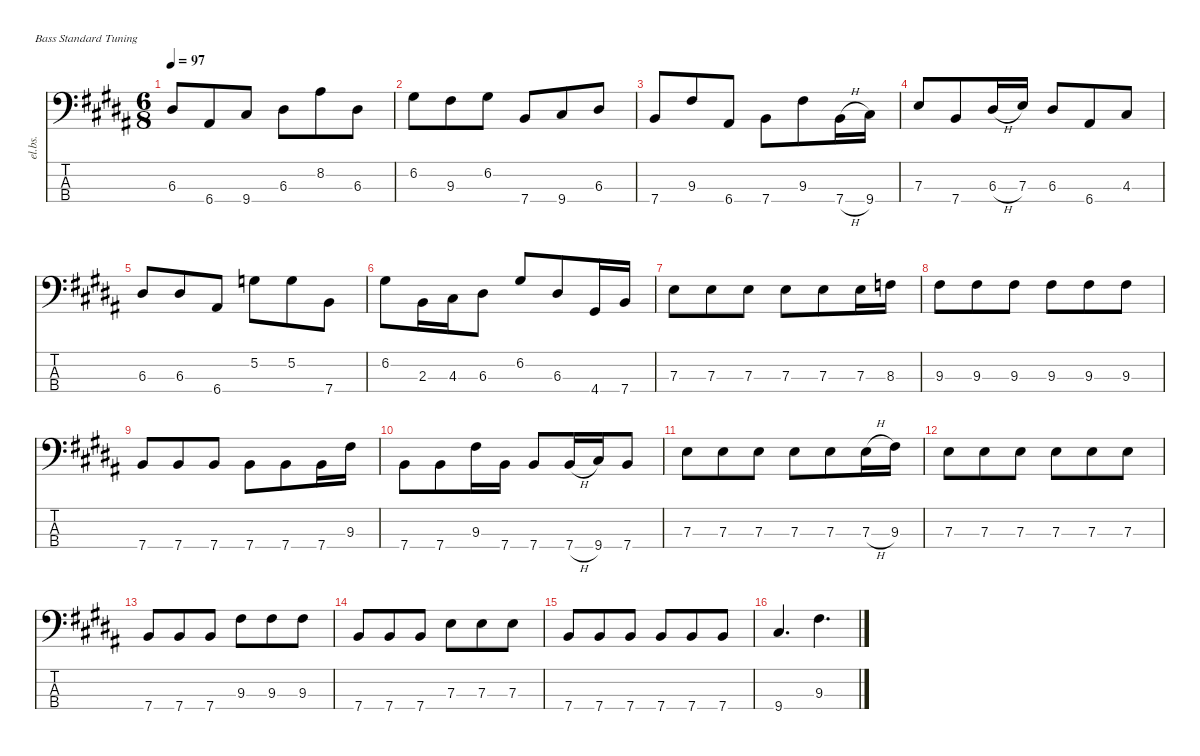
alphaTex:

\defaultSystemsLayout 4
\hideDynamics
\bracketExtendMode nobrackets
\chordDiagramsInScore
\track ("Electric Bass" "el.bs.") {instrument electricbassfinger}
\staff {score tabs}
\tuning (G2 D2 A1 E1)
\ts (6 8)
\tempo 97
\clef f4
\ks b
6.3{acc #}.8{dy mf} 6.4{acc #}.8 9.4{acc #}.8 6.3{acc #}.8 8.2{acc #}.8 6.3{acc #}.8 |
6.2{acc #}.8 9.3{acc #}.8 6.2{acc #}.8 7.4{acc forcenatural}.8 9.4{acc #}.8 6.3{acc #}.8 |
7.4{acc forcenatural}.8 9.3{acc #}.8 6.4{acc #}.8 7.4{acc forcenatural}.8 9.3{acc #}.8 7.4{h acc forcenatural}.16 9.4{acc #}.16 |
7.3{acc forcenatural}.8 7.4{acc forcenatural}.8 6.3{h acc #}.16 7.3{acc forcenatural}.16 6.3{acc #}.8 6.4{acc #}.8 4.3{acc #}.8 |
6.3{acc #}.8 6.3{acc #}.8 6.4{acc #}.8 5.2{acc forcenatural}.8 5.2{acc forcenatural}.8 7.4{acc forcenatural}.8 |
6.2{acc #}.8 2.3{acc forcenatural}.16 4.3{acc #}.16 6.3{acc #}.8 6.2{acc #}.8 6.3{acc #}.8 4.4{acc #}.16 7.4{acc forcenatural}.16 |
7.3{acc forcenatural}.8 7.3{acc forcenatural}.8 7.3{acc forcenatural}.8 7.3{acc forcenatural}.8 7.3{acc forcenatural}.8 7.3{acc forcenatural}.16 8.3{acc forcenatural}.16 |
9.3{acc #}.8 9.3{acc #}.8 9.3{acc #}.8 9.3{acc #}.8 9.3{acc #}.8 9.3{acc #}.8 |
7.4{acc forcenatural}.8 7.4{acc forcenatural}.8 7.4{acc forcenatural}.8 7.4{acc forcenatural}.8 7.4{acc forcenatural}.8 7.4{acc forcenatural}.16 9.3{acc #}.16 |
7.4{acc forcenatural}.8 7.4{acc forcenatural}.8 9.3{acc #}.16 7.4{acc forcenatural}.16 7.4{acc forcenatural}.8 7.4{h acc forcenatural}.16 9.4{acc #}.16 7.4{acc forcenatural}.8 |
7.3{acc forcenatural}.8 7.3{acc forcenatural}.8 7.3{acc forcenatural}.8 7.3{acc forcenatural}.8 7.3{acc forcenatural}.8 7.3{h acc forcenatural}.16 9.3{acc #}.16 |
7.3{acc forcenatural}.8 7.3{acc forcenatural}.8 7.3{acc forcenatural}.8 7.3{acc forcenatural}.8 7.3{acc forcenatural}.8 7.3{acc forcenatural}.8 |
7.4{acc forcenatural}.8 7.4{acc forcenatural}.8 7.4{acc forcenatural}.8 9.3{acc #}.8 9.3{acc #}.8 9.3{acc #}.8 |
7.4{acc forcenatural}.8 7.4{acc forcenatural}.8 7.4{acc forcenatural}.8 7.3{acc forcenatural}.8 7.3{acc forcenatural}.8 7.3{acc forcenatural}.8 |
7.4{acc forcenatural}.8 7.4{acc forcenatural}.8 7.4{acc forcenatural}.8 7.4{acc forcenatural}.8 7.4{acc forcenatural}.8 7.4{acc forcenatural}.8 |
9.4{acc #}.4{d} 9.3{acc #}.4{d}
